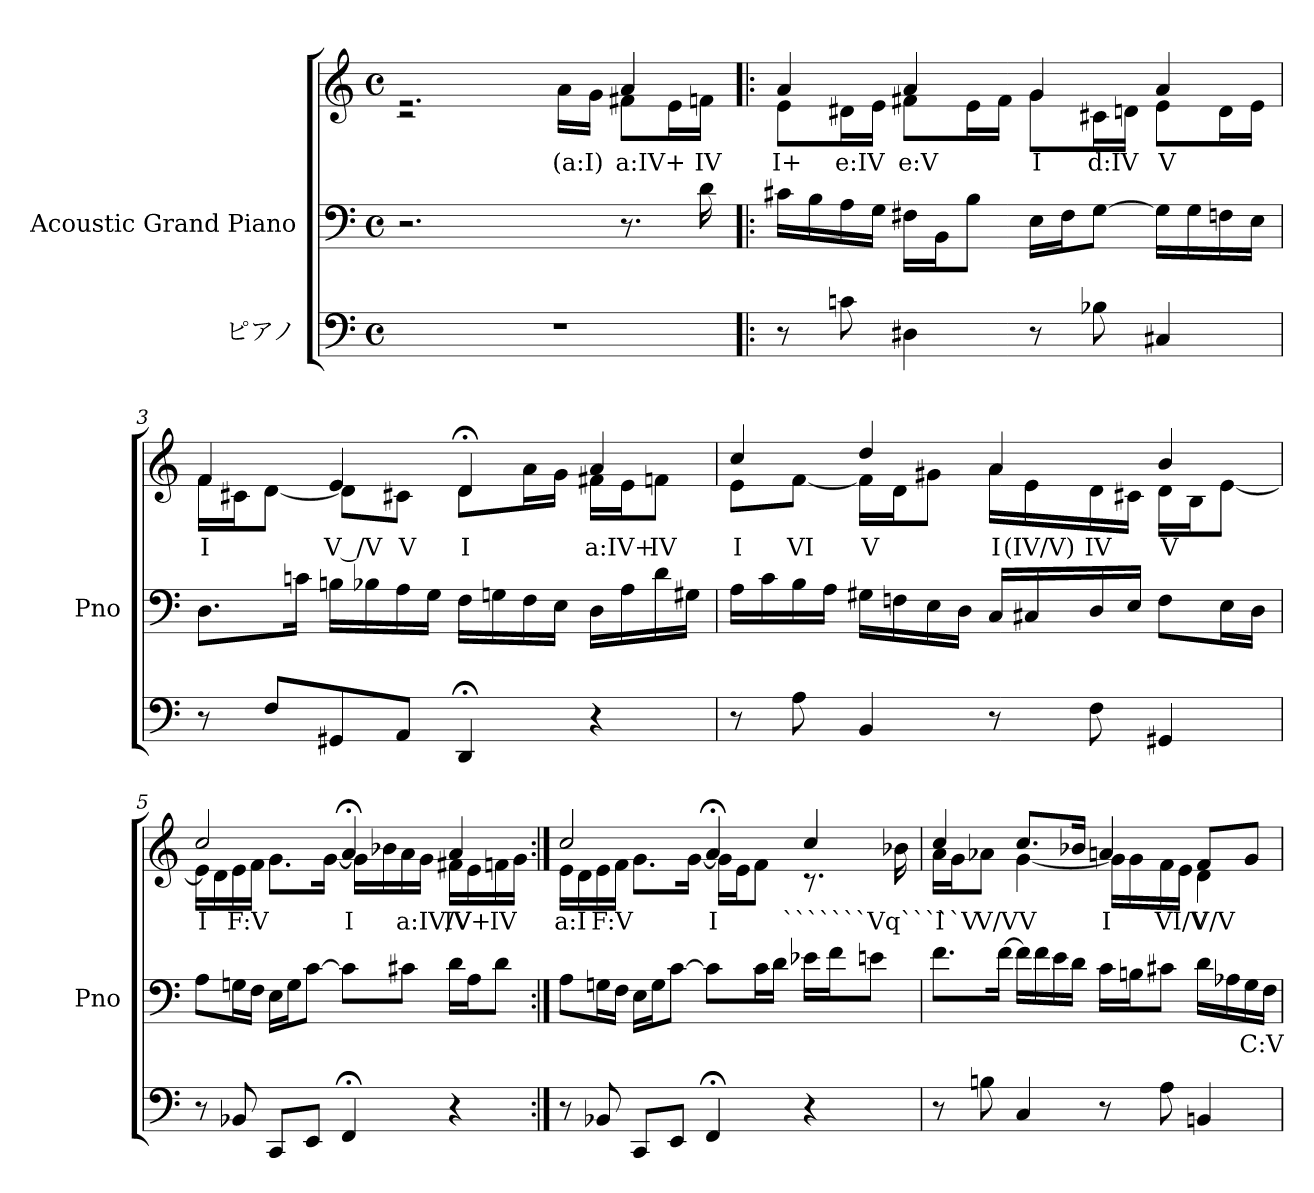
**kern	**kern	**text	**kern	**text
*part2	*part1	*part1	*part1	*part1
*staff3	*staff2	*staff2	*staff1	*staff1
*I"ピアノ	*I"Acoustic Grand Piano	*	*	*
*	*I'Pno	*	*	*
*clefF4	*clefF4	*	*clefG2	*
*k[]	*k[]	*	*k[]	*
*C:	*C:	*	*C:	*
*M4/4	*M4/4	*	*M4/4	*
*met(c)	*met(c)	*	*met(c)	*
*MM120	*MM120	*	*MM120	*
=1	=1	=1	=1	=1
*	*	*	*^	*
1r	2.r	.	2.re	2rc	.
.	.	.	.	8ryy	.
!	!	!	!	!	!LO:LY:b
.	.	.	.	16a\LL	(a:I)
.	.	.	.	16g\JJ	.
!	!	!	!	!	!LO:LY:b
.	8.r	.	4a/	8f#X\L	a:IV+
.	.	.	.	16e\L	.
!	!	!	!	!	!LO:LY:b
.	16d\	.	.	16fn\JJ	IV
=2!|:	=2!|:	=2!|:	=2!|:	=2!|:	=2!|:
!	!	!	!	!	!LO:LY:b
8r	16c#X\LL	.	4a/	8e\L	I+
.	16B\	.	.	.	.
!	!	!	!	!	!LO:LY:b
8cn\	16A\	.	.	16d#X\L	e:IV
.	16G\JJ	.	.	16e\JJ	.
!	!	!	!	!	!LO:LY:b
4D#X\	16F#X\LL	.	4a/	8f#X\L	e:V
.	16BB\J	.	.	.	.
.	8B\J	.	.	16e\L	.
.	.	.	.	16f#\JJ	.
!	!	!	!	!	!LO:LY:b
8r	16E\LL	.	4g/	8g\L	I
.	16F#\J	.	.	.	.
!	!	!	!	!	!LO:LY:b
8B-X\	[8G\J	.	.	16c#X\L	d:IV
.	.	.	.	16dn\JJ	.
!	!	!	!	!	!LO:LY:b
4C#X/	16G\LL]	.	4a/	8e\L	V
.	16G\	.	.	.	.
.	16Fn\	.	.	16d\L	.
.	16E\JJ	.	.	16e\JJ	.
=3	=3	=3	=3	=3	=3
!	!	!	!	!	!LO:LY:b
8r	8.D\L	.	4f/	16f\LL	I
.	.	.	.	16c#X\J	.
8F/L	.	.	.	[<8d\J	.
.	16cn\Jk	.	.	.	.
!	!	!	!	!	!LO:LY:b
8GG#X/	16Bn\LL	.	4e/	8d\L]	V_/V
.	16B-X\	.	.	.	.
!	!	!	!	!	!LO:LY:b
8AA/J	16A\	.	.	8c#X\J	V
.	16G\JJ	.	.	.	.
!	!	!	!	!	!LO:LY:b
4DD;/	16F\LL	.	4d;</	8d\L	I
.	16Gn\	.	.	.	.
.	16F\	.	.	16a\L	.
.	16E\JJ	.	.	16g\JJ	.
!	!	!	!	!	!LO:LY:b
4r	16D\LL	.	4a/	16f#X\LL	a:IV+
.	16A\	.	.	16e\J	.
!	!	!	!	!	!LO:LY:b
.	16d\	.	.	8fn\J	IV
.	16G#X\JJ	.	.	.	.
!!LO:LB:g=z	!!
=4	=4	=4	=4	=4	=4
!	!	!	!	!	!LO:LY:b
8r	16A\LL	.	4cc/	8e\L	I
.	16c\	.	.	.	.
!	!	!	!	!	!LO:LY:b
8A\	16B\	.	.	[<8f\J	VI
.	16A\JJ	.	.	.	.
!	!	!	!	!	!LO:LY:b
4BB/	16G#X\LL	.	4dd/	16f\LL]	V
.	16Fn\	.	.	16d\J	.
.	16E\	.	.	8g#X\J	.
.	16D\JJ	.	.	.	.
!	!	!	!	!	!LO:LY:b
8r	16C/LL	.	4a/	16a\LL	I
!	!	!	!	!	!LO:LY:b
.	16C#X/	.	.	16e\	(IV/V)
!	!	!	!	!	!LO:LY:b
8F\	16D/	.	.	16d\	IV
.	16E/JJ	.	.	16c#X\JJ	.
!	!	!	!	!	!LO:LY:b
4GG#X/	8F\L	.	4b/	16d\LL	V
.	.	.	.	16B\J	.
.	16E\L	.	.	[<8e\J	.
.	16D\JJ	.	.	.	.
=5	=5	=5	=5	=5	=5
!	!	!	!	!	!LO:LY:b
8r	8A\L	.	2cc/	16e\LL]	I
.	.	.	.	16d\	.
!	!	!	!	!	!LO:LY:b
8BB-X/	16Gn\L	.	.	16e\	F:V
.	16F\JJ	.	.	16f\JJ	.
8CC/L	16E\LL	.	.	8.g\L	.
.	16G\J	.	.	.	.
8EE/J	[8c\J	.	.	.	.
.	.	.	.	[<16g\Jk	.
!	!	!	!	!	!LO:LY:b
4FF;/	8c\L]	.	4a;</	16g\LL]	I
.	.	.	.	16b-X\	.
!	!	!	!	!	!LO:LY:b
.	8c#X\J	.	.	16a\	a:IV/V
.	.	.	.	16g\JJ	.
!	!	!	!	!	!LO:LY:b
4r	16d\LL	.	4a/	16f#X\LL	IV+
.	16A\J	.	.	16e\	.
!	!	!	!	!	!LO:LY:b
.	8d\J	.	.	16fn\	IV
.	.	.	.	16g\JJ	.
=6:|!	=6:|!	=6:|!	=6:|!	=6:|!	=6:|!
!	!	!	!	!	!LO:LY:b
8r	8A\L	.	2cc/	16e\LL	a:I
.	.	.	.	16d\	.
!	!	!	!	!	!LO:LY:b
8BB-X/	16Gn\L	.	.	16e\	F:V
.	16F\JJ	.	.	16f\JJ	.
8CC/L	16E\LL	.	.	8.g\L	.
.	16G\J	.	.	.	.
8EE/J	[8c\J	.	.	.	.
.	.	.	.	[<16g\Jk	.
!	!	!	!	!	!LO:LY:b
4FF;/	8c\L]	.	4a;</	16g\LL]	I
.	.	.	.	16e\J	.
.	16c\L	.	.	8f\J	.
.	16d\JJ	.	.	.	.
!	!	!	!	!	!LO:LY:b
4r	16e-X\LL	.	4cc/	8.rc	```````Vq`````V
.	16f\J	.	.	.	.
.	8en\J	.	.	.	.
.	.	.	.	16b-X\	.
!!LO:PB:g=z	!!
=7	=7	=7	=7	=7	=7
!	!	!	!	!	!LO:LY:b
8r	8.f\L	.	4cc/	16a\LL	I
.	.	.	.	16g\J	.
!	!	!	!	!	!LO:LY:b
8Bn\	.	.	.	8a-X\J	V/V
.	[16f\Jk	.	.	.	.
!	!	!	!	!	!LO:LY:b
4C/	16f\LL]	.	8.cc/L	[<4g\	V
.	16f\	.	.	.	.
.	16e\	.	.	.	.
.	16d\JJ	.	16b-X/Jk	.	.
!	!	!	!	!	!LO:LY:b
8r	16c\LL	.	4an/	16g\LL]	I
.	16Bn\J	.	.	16g\	.
!	!	!	!	!	!LO:LY:b
8A\	8c#X\J	.	.	16f\	VI/V
.	.	.	.	16e\JJ	.
!	!	!	!	!	!LO:LY:b
4BBn/	16d\LL	.	8f/L	4d\	V/V
.	16A-X\	.	.	.	.
!	!	!LO:LY:b	!	!	!
.	16G\	C:V	8g/J	.	.
.	16F\JJ	.	.	.	.
*	*	*	*v	*v	*
=	=	=	=	=
*-	*-	*-	*-	*-
